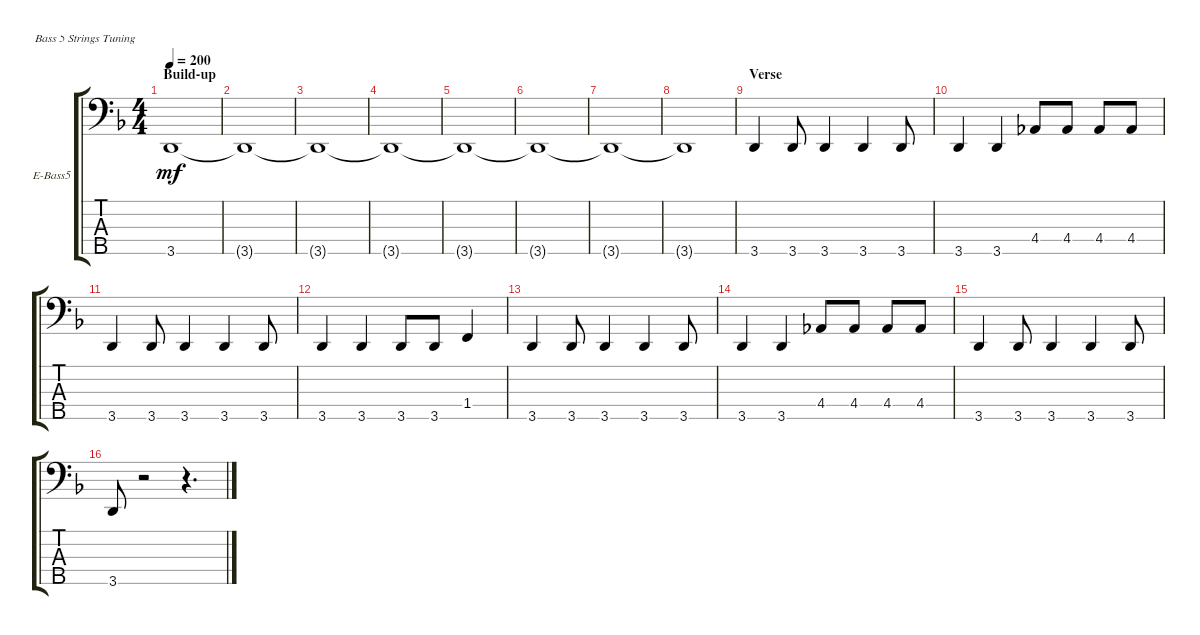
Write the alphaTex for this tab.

\bracketExtendMode groupsimilarinstruments
\firstSystemTrackNameOrientation horizontal
\otherSystemsTrackNameOrientation horizontal
\track ("Electric Bass" "E-Bass5") {instrument electricbassfinger}
\staff {score tabs}
\tuning (G2 D2 A1 E1 B0)
\ts (4 4)
\section ("" "Build-up")
\tempo 200
\clef f4
\scale
0.333333
\ks dminor
3.5.1{dy mf} |
\scale
0.333333 3.5{t}.1 |
\scale
0.333333 3.5{t}.1 |
\scale
0.333333 3.5{t}.1 |
\scale
0.333333 3.5{t}.1 |
\scale
0.333333 3.5{t}.1 |
\scale
0.333333 3.5{t}.1 |
\scale
0.333333 3.5{t}.1 |
\section ("" "Verse")
\scale
0.333333 3.5.4 3.5.8 3.5.4 3.5.4 3.5.8 |
\scale
0.333333 3.5.4 3.5.4 4.4.8 4.4.8 4.4.8 4.4.8 |
\scale
0.333333 3.5.4 3.5.8 3.5.4 3.5.4 3.5.8 |
3.5.4 3.5.4 3.5.8 3.5.8 1.4.4 |
\scale
0.333333 3.5.4 3.5.8 3.5.4 3.5.4 3.5.8 |
\scale
0.333333 3.5.4 3.5.4 4.4.8 4.4.8 4.4.8 4.4.8 |
\scale
0.333333 3.5.4 3.5.8 3.5.4 3.5.4 3.5.8 |
\scale
0.333333 3.5.8 r.2 r.4{d}
